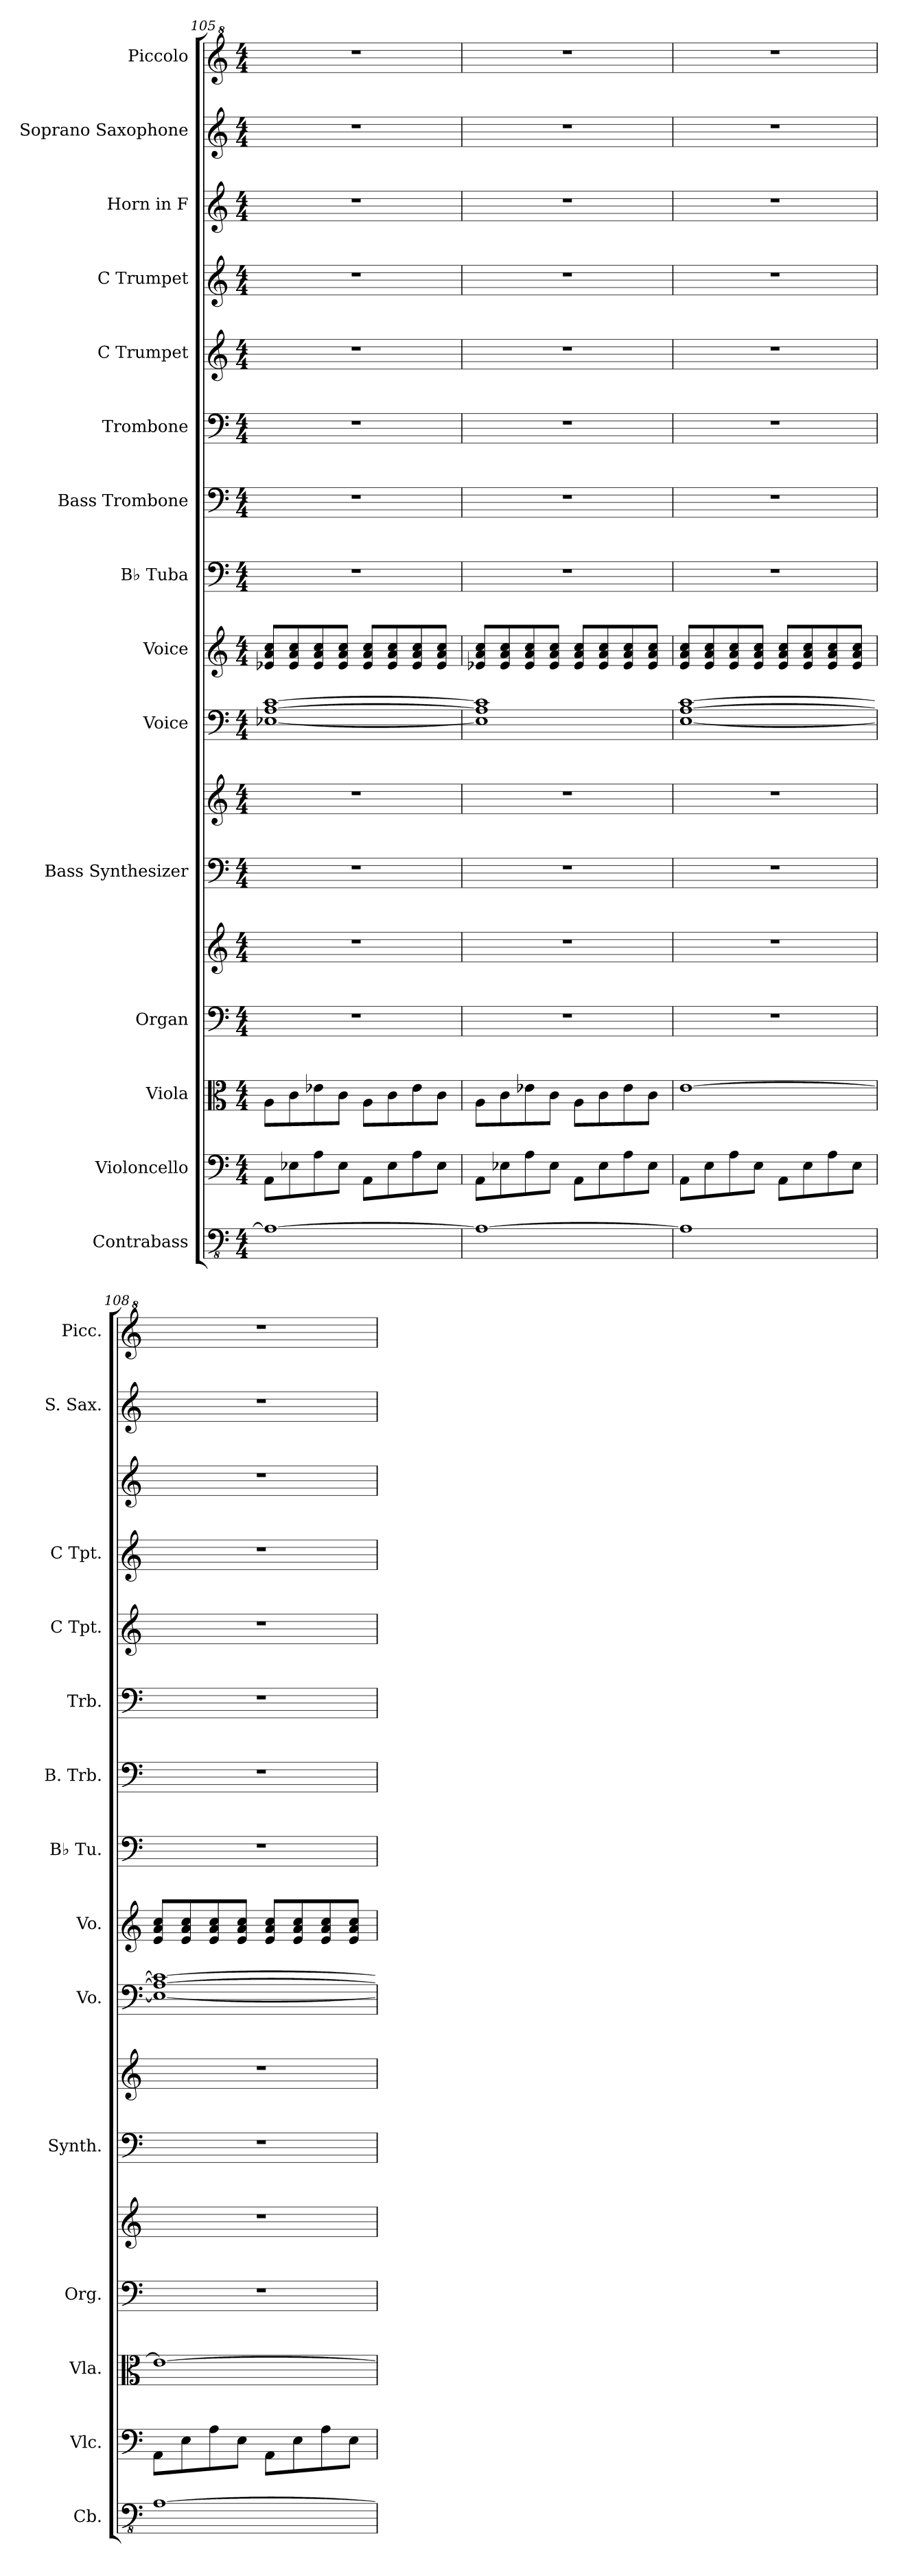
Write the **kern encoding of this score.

**kern	**kern	**kern	**kern	**kern	**kern	**kern	**kern	**kern	**kern	**kern	**kern	**kern	**kern	**kern	**kern	**kern
*part15	*part14	*part13	*part12	*part12	*part11	*part11	*part10	*part9	*part8	*part7	*part6	*part5	*part4	*part3	*part2	*part1
*staff17	*staff16	*staff15	*staff14	*staff13	*staff12	*staff11	*staff10	*staff9	*staff8	*staff7	*staff6	*staff5	*staff4	*staff3	*staff2	*staff1
*I"Contrabass	*I"Violoncello	*I"Viola	*I"Organ	*	*I"Bass Synthesizer	*	*I"Voice	*I"Voice	*I"B♭ Tuba	*I"Bass Trombone	*I"Trombone	*I"C Trumpet	*I"C Trumpet	*I"Horn in F	*I"Soprano Saxophone	*I"Piccolo
*I'Cb.	*I'Vlc.	*I'Vla.	*I'Org.	*	*I'Synth.	*	*I'Vo.	*I'Vo.	*I'B♭ Tu.	*I'B. Trb.	*I'Trb.	*I'C Tpt.	*I'C Tpt.	*	*I'S. Sax.	*I'Picc.
!!LO:PB:g=z
*clefFv4	*clefF4	*clefC3	*clefF4	*clefG2	*clefF4	*clefG2	*clefF4	*clefG2	*clefF4	*clefF4	*clefF4	*clefG2	*clefG2	*clefG2	*clefG2	*clefG^2
*ITrd7c12	*	*	*	*	*	*	*	*	*	*	*	*	*	*ITrd4c7	*ITrd1c2	*ITrd-7c-12
*k[]	*k[]	*k[]	*k[]	*k[]	*k[]	*k[]	*k[]	*k[]	*k[]	*k[]	*k[]	*k[]	*k[]	*k[b-]	*k[b-e-]	*k[]
*M4/4	*M4/4	*M4/4	*M4/4	*M4/4	*M4/4	*M4/4	*M4/4	*M4/4	*M4/4	*M4/4	*M4/4	*M4/4	*M4/4	*M4/4	*M4/4	*M4/4
=105	=105	=105	=105	=105	=105	=105	=105	=105	=105	=105	=105	=105	=105	=105	=105	=105
1AAA_	8AA\L	8A\L	1r	1r	1r	1r	[1E-X [1A [1c	8e-X/ 8a/ 8cc/L	1r	1r	1r	1r	1r	1r	1r	1r
.	8E-X\	8c\	.	.	.	.	.	8e-/ 8a/ 8cc/	.	.	.	.	.	.	.	.
.	8A\	8e-X\	.	.	.	.	.	8e-/ 8a/ 8cc/	.	.	.	.	.	.	.	.
.	8E-\J	8c\J	.	.	.	.	.	8e-/ 8a/ 8cc/J	.	.	.	.	.	.	.	.
.	8AA\L	8A\L	.	.	.	.	.	8e-/ 8a/ 8cc/L	.	.	.	.	.	.	.	.
.	8E-\	8c\	.	.	.	.	.	8e-/ 8a/ 8cc/	.	.	.	.	.	.	.	.
.	8A\	8e-\	.	.	.	.	.	8e-/ 8a/ 8cc/	.	.	.	.	.	.	.	.
.	8E-\J	8c\J	.	.	.	.	.	8e-/ 8a/ 8cc/J	.	.	.	.	.	.	.	.
=106	=106	=106	=106	=106	=106	=106	=106	=106	=106	=106	=106	=106	=106	=106	=106	=106
1AAA_	8AA\L	8A\L	1r	1r	1r	1r	1E-] 1A] 1c]	8e-X/ 8a/ 8cc/L	1r	1r	1r	1r	1r	1r	1r	1r
.	8E-X\	8c\	.	.	.	.	.	8e-/ 8a/ 8cc/	.	.	.	.	.	.	.	.
.	8A\	8e-X\	.	.	.	.	.	8e-/ 8a/ 8cc/	.	.	.	.	.	.	.	.
.	8E-\J	8c\J	.	.	.	.	.	8e-/ 8a/ 8cc/J	.	.	.	.	.	.	.	.
.	8AA\L	8A\L	.	.	.	.	.	8e-/ 8a/ 8cc/L	.	.	.	.	.	.	.	.
.	8E-\	8c\	.	.	.	.	.	8e-/ 8a/ 8cc/	.	.	.	.	.	.	.	.
.	8A\	8e-\	.	.	.	.	.	8e-/ 8a/ 8cc/	.	.	.	.	.	.	.	.
.	8E-\J	8c\J	.	.	.	.	.	8e-/ 8a/ 8cc/J	.	.	.	.	.	.	.	.
=107	=107	=107	=107	=107	=107	=107	=107	=107	=107	=107	=107	=107	=107	=107	=107	=107
1AAA]	8AA\L	[1e	1r	1r	1r	1r	[1E [1A [1c	8e/ 8a/ 8cc/L	1r	1r	1r	1r	1r	1r	1r	1r
.	8E\	.	.	.	.	.	.	8e/ 8a/ 8cc/	.	.	.	.	.	.	.	.
.	8A\	.	.	.	.	.	.	8e/ 8a/ 8cc/	.	.	.	.	.	.	.	.
.	8E\J	.	.	.	.	.	.	8e/ 8a/ 8cc/J	.	.	.	.	.	.	.	.
.	8AA\L	.	.	.	.	.	.	8e/ 8a/ 8cc/L	.	.	.	.	.	.	.	.
.	8E\	.	.	.	.	.	.	8e/ 8a/ 8cc/	.	.	.	.	.	.	.	.
.	8A\	.	.	.	.	.	.	8e/ 8a/ 8cc/	.	.	.	.	.	.	.	.
.	8E\J	.	.	.	.	.	.	8e/ 8a/ 8cc/J	.	.	.	.	.	.	.	.
=108	=108	=108	=108	=108	=108	=108	=108	=108	=108	=108	=108	=108	=108	=108	=108	=108
[1AAA	8AA\L	1e_	1r	1r	1r	1r	1E_ 1A_ 1c_	8e/ 8a/ 8cc/L	1r	1r	1r	1r	1r	1r	1r	1r
.	8E\	.	.	.	.	.	.	8e/ 8a/ 8cc/	.	.	.	.	.	.	.	.
.	8A\	.	.	.	.	.	.	8e/ 8a/ 8cc/	.	.	.	.	.	.	.	.
.	8E\J	.	.	.	.	.	.	8e/ 8a/ 8cc/J	.	.	.	.	.	.	.	.
.	8AA\L	.	.	.	.	.	.	8e/ 8a/ 8cc/L	.	.	.	.	.	.	.	.
.	8E\	.	.	.	.	.	.	8e/ 8a/ 8cc/	.	.	.	.	.	.	.	.
.	8A\	.	.	.	.	.	.	8e/ 8a/ 8cc/	.	.	.	.	.	.	.	.
.	8E\J	.	.	.	.	.	.	8e/ 8a/ 8cc/J	.	.	.	.	.	.	.	.
=	=	=	=	=	=	=	=	=	=	=	=	=	=	=	=	=
*-	*-	*-	*-	*-	*-	*-	*-	*-	*-	*-	*-	*-	*-	*-	*-	*-
